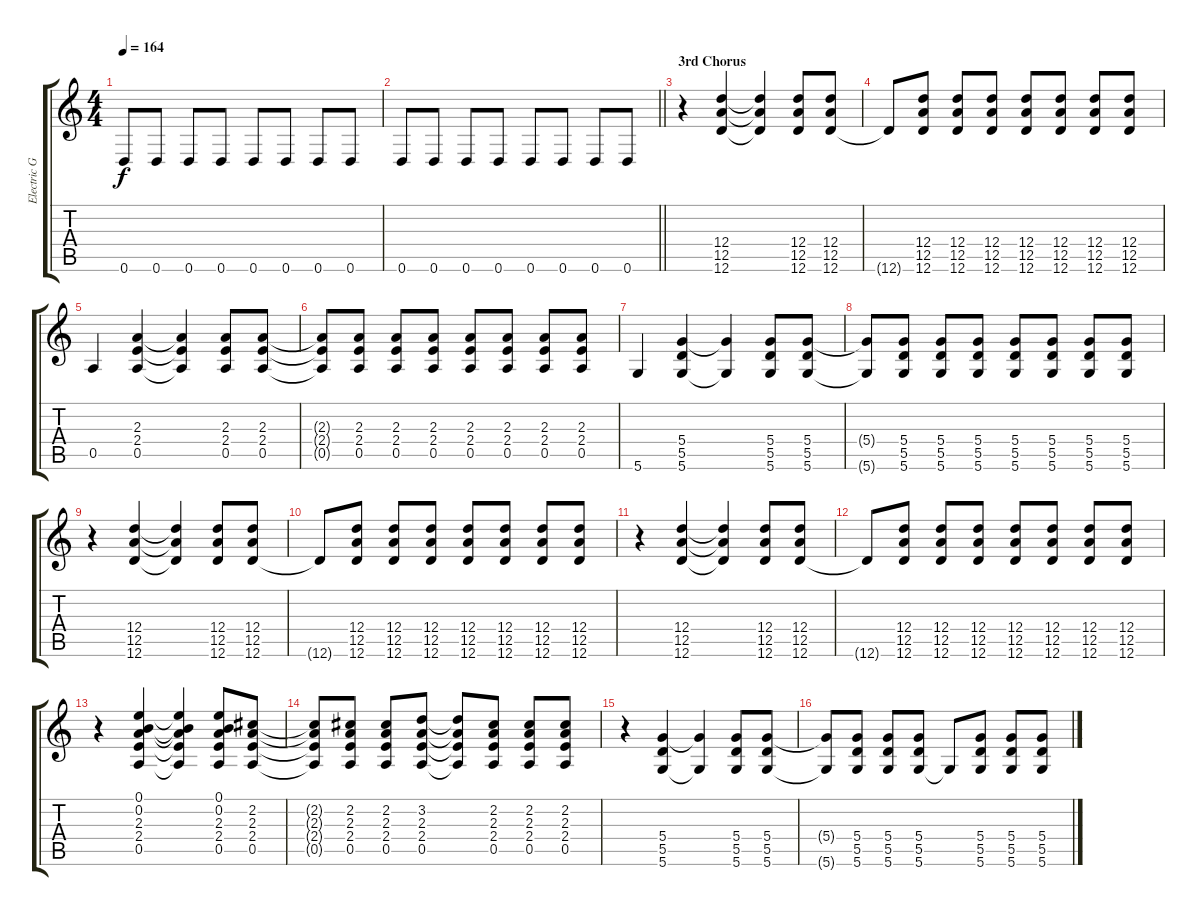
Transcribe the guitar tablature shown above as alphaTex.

\track ("Electric Guitar" "Electric G") {instrument distortionguitar}
\staff {score tabs}
\tuning (E4 B3 G3 D3 A2 D2) {hide}
\ts (4 4)
\tempo 164
\clef g2
\ks c
0.6.8{dy f} 0.6.8 0.6.8 0.6.8 0.6.8 0.6.8 0.6.8 0.6.8 |
\barLineRight lightlight
0.6.8 0.6.8 0.6.8 0.6.8 0.6.8 0.6.8 0.6.8 0.6.8 |
\section ("" "3rd Chorus")
r.4 (12.4 12.5 12.6).4{instrument distortionguitar} (12.4{t} 12.5{t} 12.6{t}).4 (12.4 12.5 12.6).8 (12.4 12.5 12.6).8 |
12.6{t}.8 (12.4 12.5 12.6).8 (12.4 12.5 12.6).8 (12.4 12.5 12.6).8 (12.4 12.5 12.6).8 (12.4 12.5 12.6).8 (12.4 12.5 12.6).8 (12.4 12.5 12.6).8 |
0.5.4 (2.3 2.4 0.5).4 (2.3{t} 2.4{t} 0.5{t}).4 (2.3 2.4 0.5).8 (2.3 2.4 0.5).8 |
(2.3{t} 2.4{t} 0.5{t}).8 (2.3 2.4 0.5).8 (2.3 2.4 0.5).8 (2.3 2.4 0.5).8 (2.3 2.4 0.5).8 (2.3 2.4 0.5).8 (2.3 2.4 0.5).8 (2.3 2.4 0.5).8 |
5.6.4 (5.4 5.5 5.6).4 (5.4{t} 5.6{t}).4 (5.4 5.5 5.6).8 (5.4 5.5 5.6).8 |
(5.4{t} 5.6{t}).8 (5.4 5.5 5.6).8 (5.4 5.5 5.6).8 (5.4 5.5 5.6).8 (5.4 5.5 5.6).8 (5.4 5.5 5.6).8 (5.4 5.5 5.6).8 (5.4 5.5 5.6).8 |
r.4 (12.4 12.5 12.6).4 (12.4{t} 12.5{t} 12.6{t}).4 (12.4 12.5 12.6).8 (12.4 12.5 12.6).8 |
12.6{t}.8 (12.4 12.5 12.6).8 (12.4 12.5 12.6).8 (12.4 12.5 12.6).8 (12.4 12.5 12.6).8 (12.4 12.5 12.6).8 (12.4 12.5 12.6).8 (12.4 12.5 12.6).8 |
r.4 (12.4 12.5 12.6).4 (12.4{t} 12.5{t} 12.6{t}).4 (12.4 12.5 12.6).8 (12.4 12.5 12.6).8 |
12.6{t}.8 (12.4 12.5 12.6).8 (12.4 12.5 12.6).8 (12.4 12.5 12.6).8 (12.4 12.5 12.6).8 (12.4 12.5 12.6).8 (12.4 12.5 12.6).8 (12.4 12.5 12.6).8 |
r.4 (0.1 0.2 2.3 2.4 0.5).4 (0.1{t} 0.2{t} 2.3{t} 2.4{t} 0.5{t}).4 (0.1 0.2 2.3 2.4 0.5).8 (2.2 2.3 2.4 0.5).8 |
(2.2{t} 2.3{t} 2.4{t} 0.5{t}).8 (2.2 2.3 2.4 0.5).8 (2.2 2.3 2.4 0.5).8 (3.2 2.3 2.4 0.5).8 (3.2{t} 2.3{t} 2.4{t} 0.5{t}).8 (2.2 2.3 2.4 0.5).8 (2.2 2.3 2.4 0.5).8 (2.2 2.3 2.4 0.5).8 |
r.4 (5.4 5.5 5.6).4 (5.4{t} 5.6{t}).4 (5.4 5.5 5.6).8 (5.4 5.5 5.6).8 |
(5.4{t} 5.6{t}).8 (5.4 5.5 5.6).8 (5.4 5.5 5.6).8 (5.4 5.5 5.6).8 5.6{t}.8 (5.4 5.5 5.6).8 (5.4 5.5 5.6).8 (5.4 5.5 5.6).8
